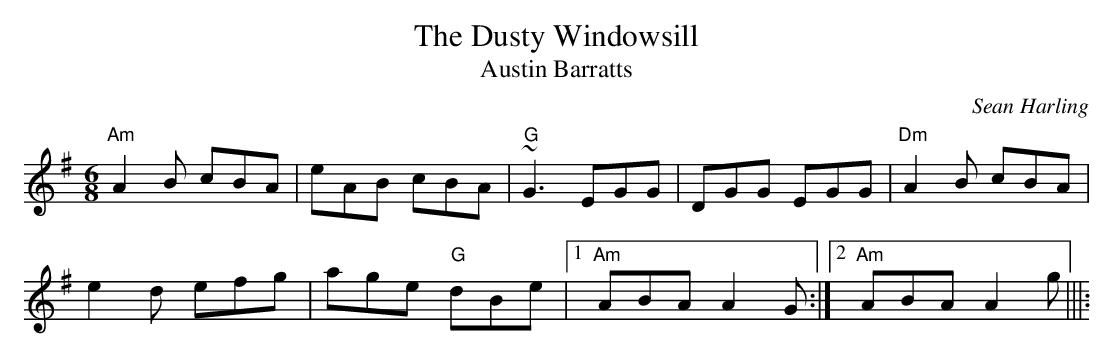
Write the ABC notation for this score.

X:1
T:Dusty Windowsill, The
T:Austin Barratts
C:Sean Harling
M:6/8
K:Ador
"Am"A2B cBA| eAB cBA| "G"~G3 EGG| DGG EGG| "Dm"A2B cBA|
e2d efg| age "G"dBe|1 "Am"ABA A2G:|2 "Am"ABA A2g|||:
